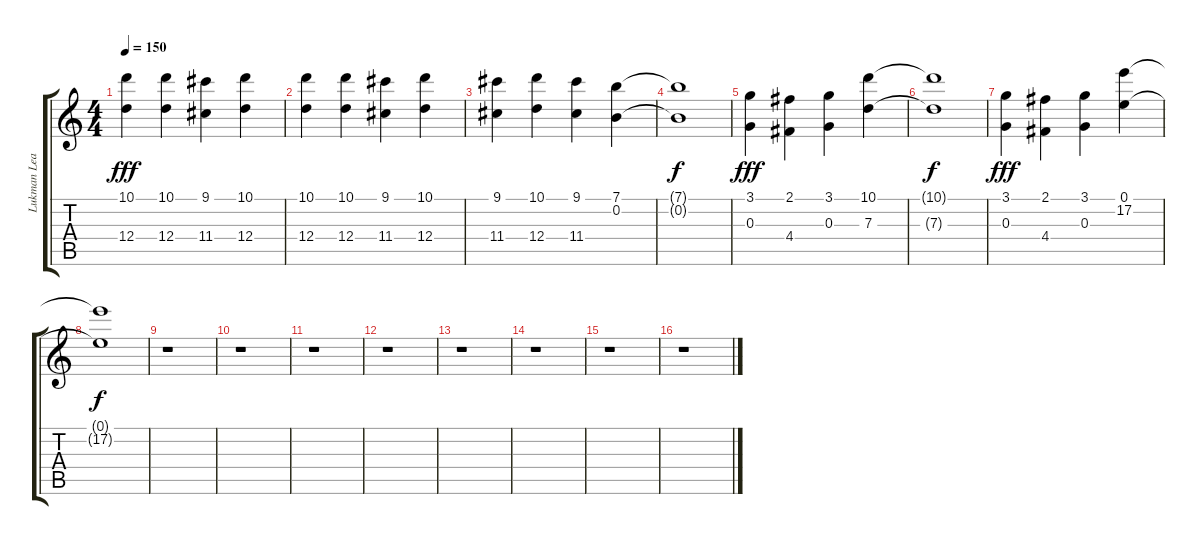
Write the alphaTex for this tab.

\track ("Lukman Lead" "Lukman Lea") {instrument overdrivenguitar}
\staff {score tabs}
\tuning (E4 B3 G3 D3 A2 E2) {hide}
\ts (4 4)
\tempo 150
\clef g2
\ks c
(10.1 12.4).4{dy fff} (10.1 12.4).4 (9.1 11.4).4 (10.1 12.4).4 |
(10.1 12.4).4 (10.1 12.4).4 (9.1 11.4).4 (10.1 12.4).4 |
(9.1 11.4).4 (10.1 12.4).4 (9.1 11.4).4 (7.1 0.2).4 |
(7.1{t} 0.2{t}).1{dy f} |
(3.1 0.3).4{dy fff} (2.1 4.4).4 (3.1 0.3).4 (10.1 7.3).4 |
(10.1{t} 7.3{t}).1{dy f} |
(3.1 0.3).4{dy fff} (2.1 4.4).4 (3.1 0.3).4 (0.1 17.2).4 |
(0.1{t} 17.2{t}).1{dy f} |
r.1 |
r.1 |
r.1 |
r.1 |
r.1 |
r.1 |
r.1 |
r.1
